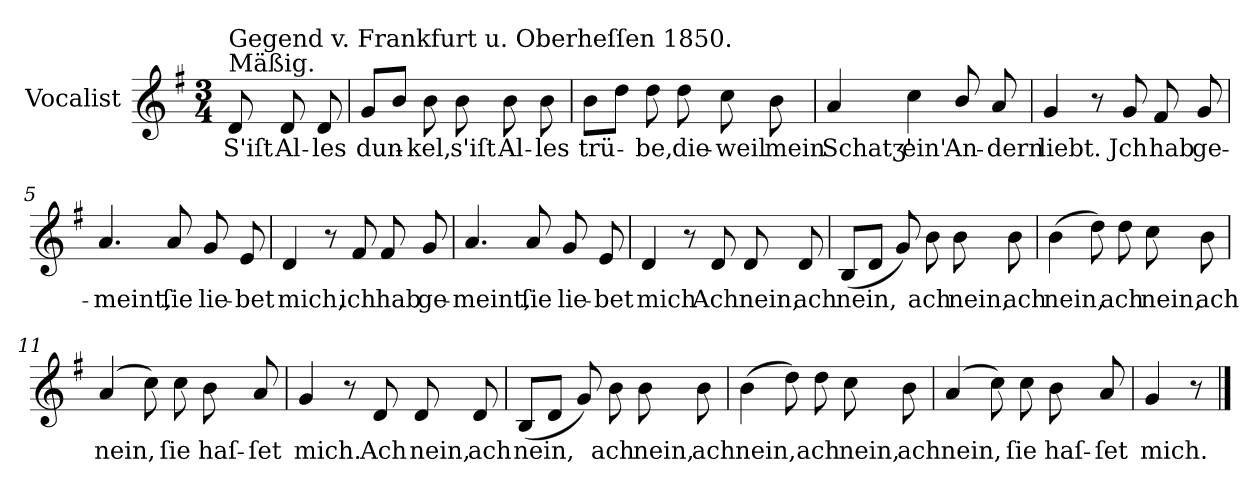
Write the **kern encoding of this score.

**kern	**text
*part1	*part1
*staff1	*staff1
*I"Vocalist	*
*k[f#]	*
*G:	*
*M3/4	*
=	=
!LO:TX:a:t=Mäßig.	!
!LO:TX:a:t=Gegend v. Frankfurt u. Oberheſſen 1850.	!
8d	S'iſt
8d	Al-
8d	-les
=1	=1
8gL	dun-
8bJ	.
8b	-kel,
8b	s'iſt
8b	Al-
8b	-les
=2	=2
8bL	trü-
8ddJ	.
8dd	-be,
8dd	die-
8cc	-weil
8b	mein
=3	=3
4a	Schatʒ'
4cc	ein'
8b/	An-
8a	-dern
=4	=4
4g	liebt.
8r	.
8g	Jch
8f#	hab
8g	ge-
=5	=5
4.a	-meint,
8a	ſie
8g	lie-
8e	-bet
=6	=6
4d	mich,
8r	.
8f#	ich
8f#	hab
8g	ge-
=7	=7
4.a	-meint,
8a	ſie
8g	lie-
8e	-bet
=8	=8
4d	mich
8r	.
8d	Ach
8d	nein,
8d	ach
=9	=9
(8BL	nein,
8dJ	.
8g)	.
8b	ach
8b	nein,
8b	ach
=10	=10
(4b	nein,
8dd)	.
8dd	ach
8cc	nein,
8b	ach
=11	=11
(<4a	nein,
8cc)	.
8cc	ſie
8b	haſ-
8a	-ſet
=12	=12
4g	mich.
8r	.
8d	Ach
8d	nein,
8d	ach
=13	=13
(8BL	nein,
8dJ	.
8g)	.
8b	ach
8b	nein,
8b	ach
=14	=14
(4b	nein,
8dd)	.
8dd	ach
8cc	nein,
8b	ach
=15	=15
(<4a	nein,
8cc)	.
8cc	ſie
8b	haſ-
8a	-ſet
=16	=16
4g	mich.
8r	.
==	==
*-	*-
